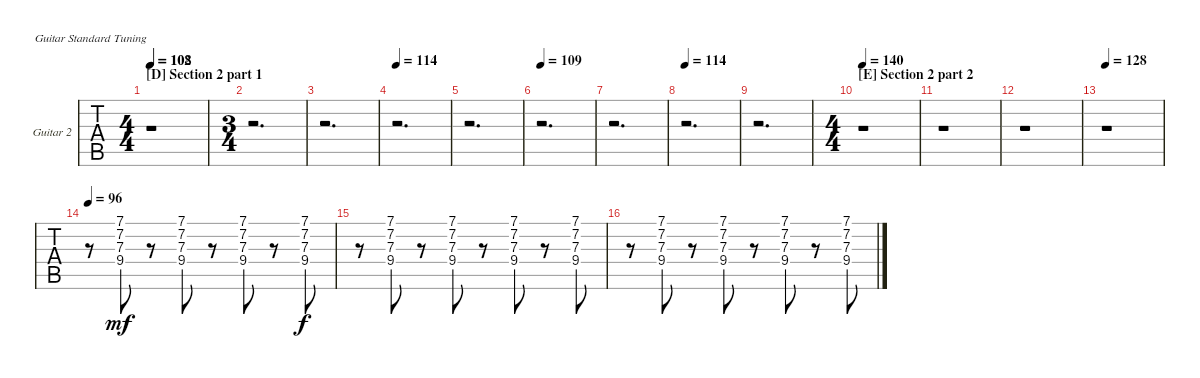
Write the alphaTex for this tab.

\defaultSystemsLayout 4
\bracketExtendMode nobrackets
\firstSystemTrackNameOrientation horizontal
\otherSystemsTrackNameOrientation horizontal
\track ("Guitar 2" "Guitar 2") {instrument acousticguitarsteel}
\staff {tabs}
\tuning (E4 B3 G3 D3 A2 E2)
\ts (4 4)
\beaming (8 2 2 2 2)
\section ("D" "Section 2 part 1")
\tempo 102
\tempo (108 0.00625)
\clef g2
\ks c
r.1{dy mf} |
\ts (3 4)
\beaming (8 2 2 2)
r.2{d} |
r.2{d} |
\tempo 114
r.2{d} |
r.2{d} |
\tempo 109
r.2{d} |
r.2{d} |
\tempo 114
r.2{d} |
r.2{d} |
\ts (4 4)
\beaming (8 2 2 2 2)
\section ("E" "Section 2 part 2")
\tempo (140 0.00625)
r.1 |
r.1 |
r.1 |
\scale
0.842671
\tempo 128
r.1 |
\scale
1.2476
\tempo 96
r.8 (7.1 7.2{acc #} 7.3 9.4).8 r.8 (7.1 7.2{acc #} 7.3 9.4).8 r.8 (7.1 7.2{acc #} 7.3 9.4).8 r.8 (7.1 7.2{acc #} 7.3 9.4).8{dy f} |
\scale
0.933958 r.8 (7.1 7.2{acc #} 7.3 9.4).8 r.8 (7.1 7.2{acc #} 7.3 9.4).8 r.8 (7.1 7.2{acc #} 7.3 9.4).8 r.8 (7.1 7.2{acc #} 7.3 9.4).8 |
\scale
0.97577 r.8 (7.1 7.2{acc #} 7.3 9.4).8 r.8 (7.1 7.2{acc #} 7.3 9.4).8 r.8 (7.1 7.2{acc #} 7.3 9.4).8 r.8 (7.1 7.2{acc #} 7.3 9.4).8
